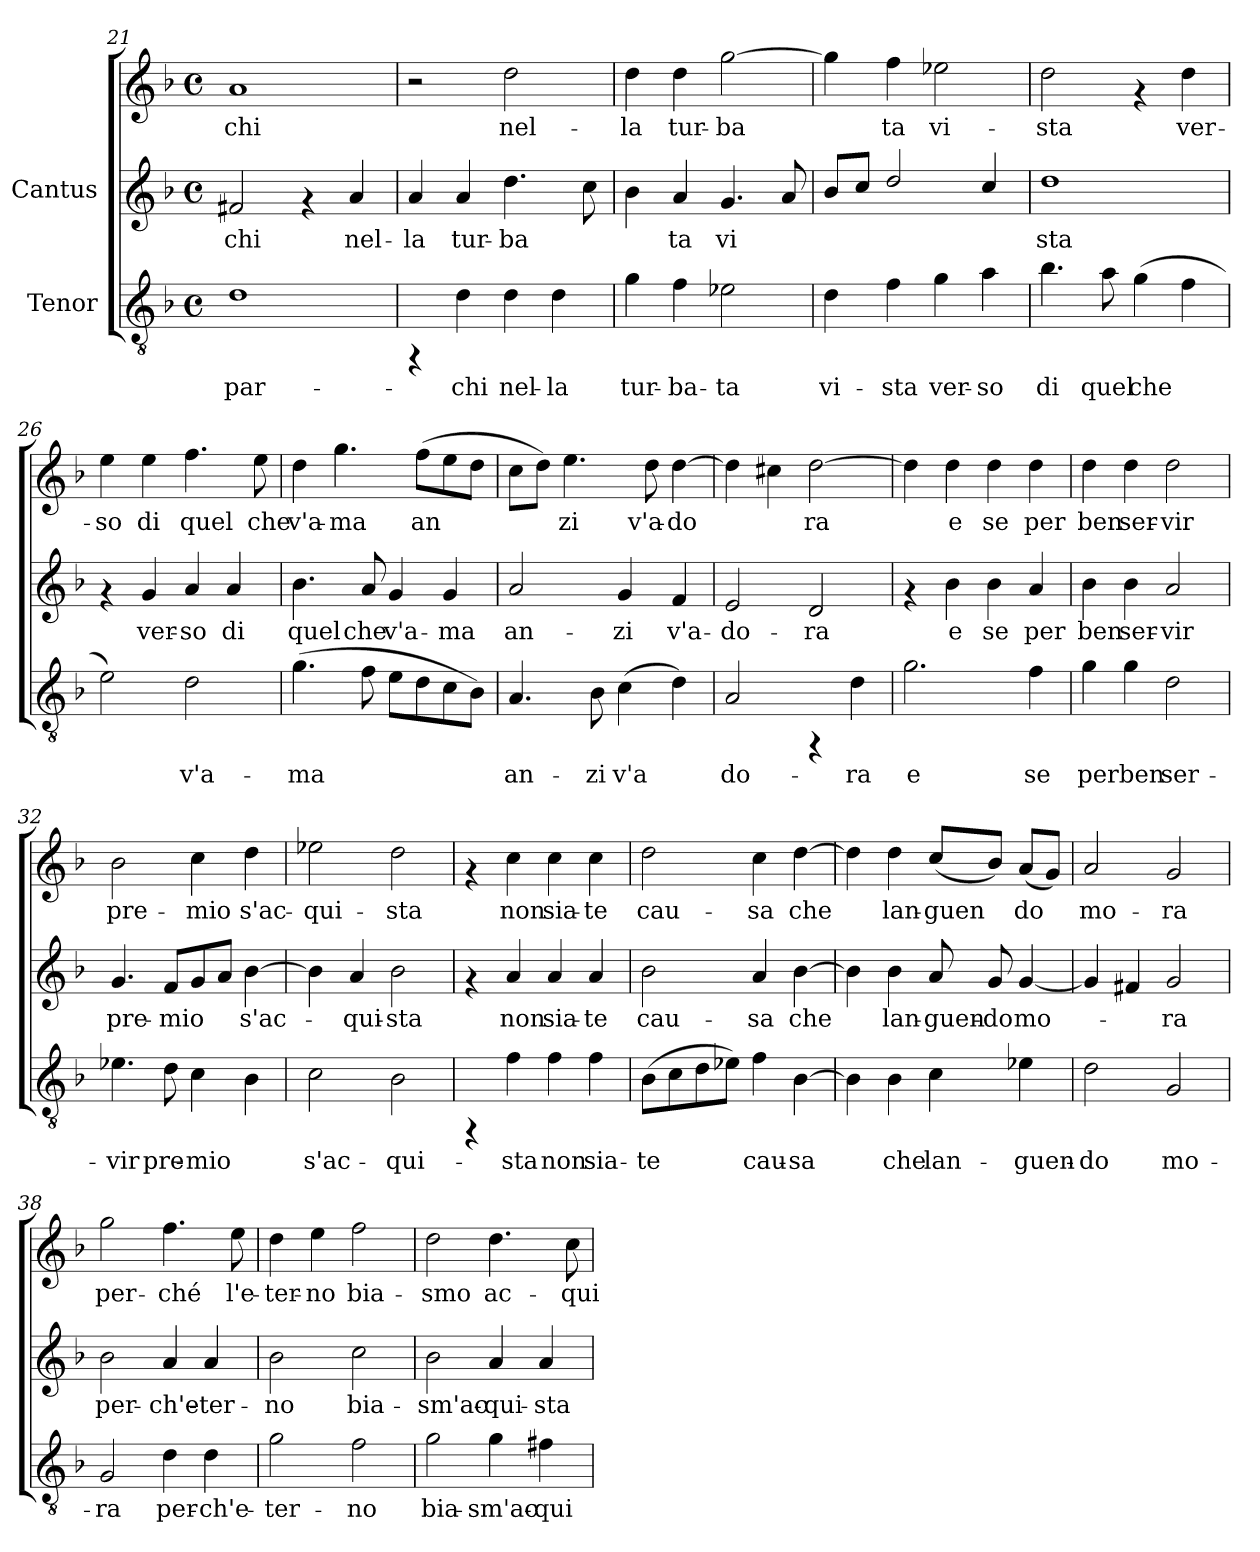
**kern	**text	**kern	**text	**kern	**text
*part2	*part2	*part1	*part1	*part1	*part1
*staff3	*staff3	*staff2	*staff2	*staff1	*staff1
*I"Tenor	*	*I"Cantus	*	*	*
!!LO:PB:g=z
*clefGv2	*	*clefG2	*	*clefG2	*
*k[b-]	*	*k[b-]	*	*k[b-]	*
*F:	*	*F:	*	*F:	*
*M4/4	*	*M4/4	*	*M4/4	*
*met(c)	*	*met(c)	*	*met(c)	*
=21	=21	=21	=21	=21	=21
!	!LO:LY:b:cj	!	!LO:LY:b:cj	!	!LO:LY:b:cj
1d	par-	2f#X/	chi	1a	-chi
.	.	4rf	.	.	.
!	!	!	!LO:LY:b:cj	!	!
.	.	4a/	nel-	.	.
=22	=22	=22	=22	=22	=22
!	!	!	!LO:LY:b:cj	!	!
4rFF	.	4a/	-la	2r	.
!	!LO:LY:b:cj	!	!LO:LY:b:cj	!	!
4d\	-chi	4a/	tur-	.	.
!	!LO:LY:b:cj	!	!LO:LY:b:cj	!	!LO:LY:b:cj
4d\	nel-	4.dd\	-ba-	2dd\	-nel-
!	!LO:LY:b:cj	!	!	!	!
4d\	-la	.	.	.	.
!	!	!	!LO:LY:b:cj	!	!
.	.	8cc\	--	.	.
=23	=23	=23	=23	=23	=23
!	!LO:LY:b:cj	!	!LO:LY:b:cj	!	!LO:LY:b:cj
4g\	tur-	4b-\	-	4dd\	-la
!	!LO:LY:b:cj	!	!LO:LY:b:cj	!	!LO:LY:b:cj
4f\	-ba-	4a/	ta	4dd\	tur-
!	!LO:LY:b:cj	!	!LO:LY:b:cj	!	!LO:LY:b:cj
2e-X\	-ta	4.g/	vi-	[>2gg\	-ba-
!	!	!	!LO:LY:b:cj	!	!
.	.	8a/	--	.	.
=24	=24	=24	=24	=24	=24
!	!LO:LY:b:cj	!	!	!	!LO:LY:b:cj
4d\	vi-	8b-/L	.	4gg\]	-
.	.	8cc/J	.	.	.
!	!LO:LY:b:cj	!	!	!	!LO:LY:b:cj
4f\	-sta	2dd/	.	4ff\	ta
!	!LO:LY:b:cj	!	!	!	!LO:LY:b:cj
4g\	ver-	.	.	2ee-X\	vi-
!	!LO:LY:b:cj	!	!	!	!
4a\	-so	4cc/	.	.	.
=25	=25	=25	=25	=25	=25
!	!LO:LY:b:cj	!	!LO:LY:b:cj	!	!LO:LY:b:cj
4.b-\	di	1dd	-sta	2dd\	-sta
!	!LO:LY:b:cj	!	!	!	!
8a\	quel	.	.	.	.
!	!LO:LY:b:cj	!	!	!	!
(>4g\	che	.	.	4rf	.
!	!LO:LY:b:cj	!	!	!	!LO:LY:b:cj
4f\	.	.	.	4dd\	ver-
!!LO:LB:g=z
=26	=26	=26	=26	=26	=26
!	!LO:LY:b:cj	!	!	!	!LO:LY:b:cj
2e\)	.	4rf	.	4ee\	so
!	!	!	!LO:LY:b:cj	!	!LO:LY:b:cj
.	.	4g/	ver-	4ee\	di
!	!LO:LY:b:cj	!	!LO:LY:b:cj	!	!LO:LY:b:cj
2d\	v'a-	4a/	-so	4.ff\	quel
!	!	!	!LO:LY:b:cj	!	!
.	.	4a/	di	.	.
!	!	!	!	!	!LO:LY:b:cj
.	.	.	.	8ee\	che
=27	=27	=27	=27	=27	=27
!	!LO:LY:b:cj	!	!LO:LY:b:cj	!	!LO:LY:b:cj
(>4.g\	-ma	4.b-\	-quel	4dd\	v'a-
!	!	!	!	!	!LO:LY:b:cj
.	.	.	.	4.gg\	-ma
!	!LO:LY:b:cj	!	!LO:LY:b:cj	!	!
8f\	.	8a/	che	.	.
!	!LO:LY:b:cj	!	!LO:LY:b:cj	!	!
8e\L	.	4g/	v'a-	.	.
!	!LO:LY:b:cj	!	!	!	!LO:LY:b:cj
8d\	.	.	.	(>8ff\L	an-
!	!LO:LY:b:cj	!	!LO:LY:b:cj	!	!LO:LY:b:cj
8c\	.	4g/	-ma	8ee\	--
!	!LO:LY:b:cj	!	!	!	!LO:LY:b:cj
8B-\J)	.	.	.	8dd\J	--
=28	=28	=28	=28	=28	=28
!	!LO:LY:b:cj	!	!LO:LY:b:cj	!	!LO:LY:b:cj
4.A/	an-	2a/	-an-	8cc\L	.
!	!	!	!	!	!LO:LY:b:cj
.	.	.	.	8dd\J)	.
!	!	!	!	!	!LO:LY:b:cj
.	.	.	.	4.ee\	zi
!	!LO:LY:b:cj	!	!	!	!
8B-\	-zi	.	.	.	.
!	!LO:LY:b:cj	!	!LO:LY:b:cj	!	!
(>4c\	v'a-	4g/	-zi	.	.
!	!	!	!	!	!LO:LY:b:cj
.	.	.	.	8dd\	v'a-
!	!LO:LY:b:cj	!	!LO:LY:b:cj	!	!LO:LY:b:cj
4d\)	--	4f/	v'a-	[>4dd\	-do-
=29	=29	=29	=29	=29	=29
!	!LO:LY:b:cj	!	!LO:LY:b:cj	!	!LO:LY:b:cj
2A/	-do-	2e/	do-	4dd\]	-
!	!	!	!	!	!LO:LY:b:cj
.	.	.	.	4cc#X\	.
!	!	!	!LO:LY:b:cj	!	!LO:LY:b:cj
4rFF	.	2d/	-ra	[>2dd\	ra
!	!LO:LY:b:cj	!	!	!	!
4d\	-ra	.	.	.	.
=30	=30	=30	=30	=30	=30
!	!LO:LY:b:cj	!	!	!	!LO:LY:b:cj
2.g\	e	4rf	.	4dd\]	.
!	!	!	!LO:LY:b:cj	!	!LO:LY:b:cj
.	.	4b-\	e	4dd\	e
!	!	!	!LO:LY:b:cj	!	!LO:LY:b:cj
.	.	4b-\	se	4dd\	se
!	!LO:LY:b:cj	!	!LO:LY:b:cj	!	!LO:LY:b:cj
4f\	se	4a/	per	4dd\	per
!!LO:LB:g=z
=31	=31	=31	=31	=31	=31
!	!LO:LY:b:cj	!	!LO:LY:b:cj	!	!LO:LY:b:cj
4g\	per	4b-\	ben	4dd\	ben
!	!LO:LY:b:cj	!	!LO:LY:b:cj	!	!LO:LY:b:cj
4g\	ben	4b-\	ser-	4dd\	ser-
!	!LO:LY:b:cj	!	!LO:LY:b:cj	!	!LO:LY:b:cj
2d\	ser-	2a/	-vir	2dd\	-vir
=32	=32	=32	=32	=32	=32
!	!LO:LY:b:cj	!	!LO:LY:b:cj	!	!LO:LY:b:cj
4.e-X\	-vir	4.g/	-pre-	2b-\	pre-
!	!LO:LY:b:cj	!	!LO:LY:b:cj	!	!
8d\	pre-	8f/L	-mio	.	.
!	!LO:LY:b:cj	!	!LO:LY:b:cj	!	!LO:LY:b:cj
4c\	-mio	8g/	.	4cc\	-mio
!	!	!	!LO:LY:b:cj	!	!
.	.	8a/J	.	.	.
!	!LO:LY:b:cj	!	!LO:LY:b:cj	!	!LO:LY:b:cj
4B-\	.	[>4b-\	s'ac-	4dd\	s'ac-
=33	=33	=33	=33	=33	=33
!	!LO:LY:b:cj	!	!LO:LY:b:cj	!	!LO:LY:b:cj
2c\	s'ac-	4b-\]	.	2ee-X\	-qui-
!	!	!	!LO:LY:b:cj	!	!
.	.	4a/	qui-	.	.
!	!LO:LY:b:cj	!	!LO:LY:b:cj	!	!LO:LY:b:cj
2B-\	-qui-	2b-\	-sta	2dd\	-sta
=34	=34	=34	=34	=34	=34
4rFF	.	4rf	.	4rf	.
!	!LO:LY:b:cj	!	!LO:LY:b:cj	!	!LO:LY:b:cj
4f\	-sta	4a/	non	4cc\	non
!	!LO:LY:b:cj	!	!LO:LY:b:cj	!	!LO:LY:b:cj
4f\	non	4a/	sia-	4cc\	sia-
!	!LO:LY:b:cj	!	!LO:LY:b:cj	!	!LO:LY:b:cj
4f\	sia-	4a/	-te	4cc\	-te
=35	=35	=35	=35	=35	=35
!	!LO:LY:b:cj	!	!LO:LY:b:cj	!	!LO:LY:b:cj
(>8B-\L	-te	2b-\	cau-	2dd\	cau-
!	!LO:LY:b:cj	!	!	!	!
8c\	.	.	.	.	.
!	!LO:LY:b:cj	!	!	!	!
8d\	.	.	.	.	.
!	!LO:LY:b:cj	!	!	!	!
8e-X\J)	.	.	.	.	.
!	!LO:LY:b:cj	!	!LO:LY:b:cj	!	!LO:LY:b:cj
4f\	cau-	4a/	-sa	4cc\	-sa
!	!LO:LY:b:cj	!	!LO:LY:b:cj	!	!LO:LY:b:cj
[>4B-\	-sa	[>4b-\	che	[>4dd\	che
!!LO:LB:g=z
=36	=36	=36	=36	=36	=36
!	!LO:LY:b:cj	!	!LO:LY:b:cj	!	!LO:LY:b:cj
4B-\]	.	4b-\]	.	4dd\]	.
!	!LO:LY:b:cj	!	!LO:LY:b:cj	!	!LO:LY:b:cj
4B-\	che	4b-\	lan-	4dd\	lan-
!	!LO:LY:b:cj	!	!LO:LY:b:cj	!	!LO:LY:b:cj
4c\	lan-	8a/	-guen-	(<8cc/L	-guen-
!	!	!	!LO:LY:b:cj	!	!LO:LY:b:cj
.	.	8g/	-do	8b-/J)	-
!	!LO:LY:b:cj	!	!LO:LY:b:cj	!	!LO:LY:b:cj
4e-X\	-guen-	[<4g/	mo-	(<8a/L	do
!	!	!	!	!	!LO:LY:b:cj
.	.	.	.	8g/J)	.
=37	=37	=37	=37	=37	=37
!	!LO:LY:b:cj	!	!LO:LY:b:cj	!	!LO:LY:b:cj
2d\	-do	4g/]	.	2a/	-mo-
!	!	!	!LO:LY:b:cj	!	!
.	.	4f#X/	.	.	.
!	!LO:LY:b:cj	!	!LO:LY:b:cj	!	!LO:LY:b:cj
2G/	mo-	2g/	ra	2g/	-ra
=38	=38	=38	=38	=38	=38
!	!LO:LY:b:cj	!	!LO:LY:b:cj	!	!LO:LY:b:cj
2G/	-ra	2b-\	-per-	2gg\	per-
!	!LO:LY:b:cj	!	!LO:LY:b:cj	!	!LO:LY:b:cj
4d\	per-	4a/	-ch'e-	4.ff\	-ché
!	!LO:LY:b:cj	!	!LO:LY:b:cj	!	!
4d\	-ch'e-	4a/	-ter-	.	.
!	!	!	!	!	!LO:LY:b:cj
.	.	.	.	8ee\	l'e-
=39	=39	=39	=39	=39	=39
!	!LO:LY:b:cj	!	!LO:LY:b:cj	!	!LO:LY:b:cj
2g\	-ter-	2b-\	-no	4dd\	-ter-
!	!	!	!	!	!LO:LY:b:cj
.	.	.	.	4ee\	-no
!	!LO:LY:b:cj	!	!LO:LY:b:cj	!	!LO:LY:b:cj
2f\	-no	2cc\	bia-	2ff\	bia-
=40	=40	=40	=40	=40	=40
!	!LO:LY:b:cj	!	!LO:LY:b:cj	!	!LO:LY:b:cj
2g\	bia-	2b-\	-sm'ac-	2dd\	-smo
!	!LO:LY:b:cj	!	!LO:LY:b:cj	!	!LO:LY:b:cj
4g\	-sm'ac-	4a/	-qui-	4.dd\	ac-
!	!LO:LY:b:cj	!	!LO:LY:b:cj	!	!
4f#X\	-qui-	4a/	-sta-	.	.
!	!	!	!	!	!LO:LY:b:cj
.	.	.	.	8cc\	-qui-
=	=	=	=	=	=
*-	*-	*-	*-	*-	*-
